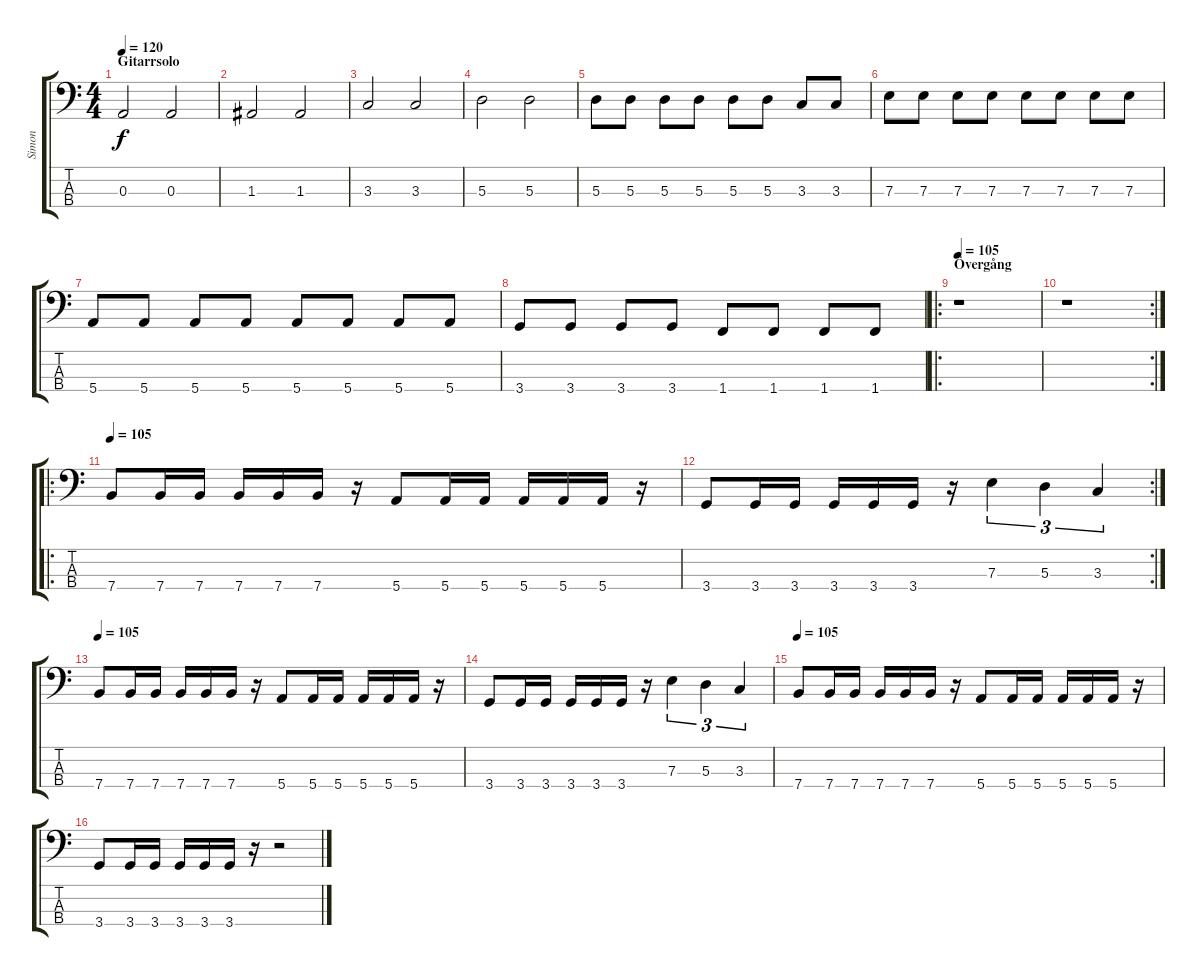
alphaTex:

\track ("Simon" "Simon") {instrument electricbassfinger}
\staff {score tabs}
\tuning (G2 D2 A1 E1) {hide}
\ts (4 4)
\section ("" "Gitarrsolo")
\tempo 120
\clef f4
\ks c
0.3.2{dy f} 0.3.2 |
1.3.2 1.3.2 |
3.3.2 3.3.2 |
5.3.2 5.3.2 |
5.3.8 5.3.8 5.3.8 5.3.8 5.3.8 5.3.8 3.3.8 3.3.8 |
7.3.8 7.3.8 7.3.8 7.3.8 7.3.8 7.3.8 7.3.8 7.3.8 |
5.4.8 5.4.8 5.4.8 5.4.8 5.4.8 5.4.8 5.4.8 5.4.8 |
3.4.8 3.4.8 3.4.8 3.4.8 1.4.8 1.4.8 1.4.8 1.4.8 |
\ro
\section ("" "Övergång")
\tempo 105
r.1 |
\rc 2
r.1 |
\ro
\tempo 105
7.4.8 7.4.16 7.4.16 7.4.16 7.4.16 7.4.16 r.16 5.4.8 5.4.16 5.4.16 5.4.16 5.4.16 5.4.16 r.16 |
\rc 2
3.4.8 3.4.16 3.4.16 3.4.16 3.4.16 3.4.16 r.16 7.3.4{tu (3 2)} 5.3.4{tu (3 2)} 3.3.4{tu (3 2)} |
\tempo 105
7.4.8 7.4.16 7.4.16 7.4.16 7.4.16 7.4.16 r.16 5.4.8 5.4.16 5.4.16 5.4.16 5.4.16 5.4.16 r.16 |
3.4.8 3.4.16 3.4.16 3.4.16 3.4.16 3.4.16 r.16 7.3.4{tu (3 2)} 5.3.4{tu (3 2)} 3.3.4{tu (3 2)} |
\tempo 105
7.4.8 7.4.16 7.4.16 7.4.16 7.4.16 7.4.16 r.16 5.4.8 5.4.16 5.4.16 5.4.16 5.4.16 5.4.16 r.16 |
3.4.8 3.4.16 3.4.16 3.4.16 3.4.16 3.4.16 r.16 r.2
